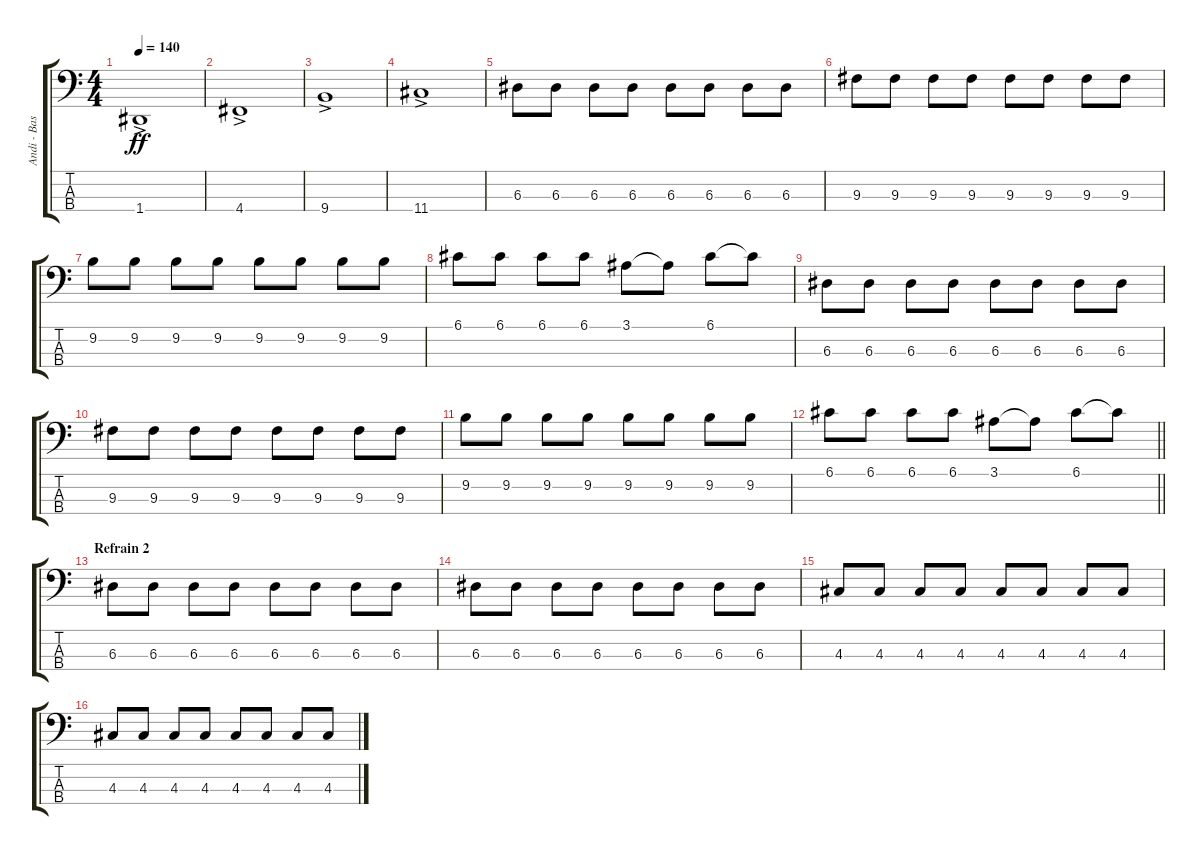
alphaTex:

\track ("Andi - Bass" "Andi - Bas") {instrument electricbassfinger}
\staff {score tabs}
\tuning (G2 D2 A1 D1) {hide}
\ts (4 4)
\tempo 140
\clef f4
\ks c
1.4{ac}.1{dy ff} |
4.4{ac}.1 |
9.4{ac}.1 |
11.4{ac}.1 |
6.3.8 6.3.8 6.3.8 6.3.8 6.3.8 6.3.8 6.3.8 6.3.8 |
9.3.8 9.3.8 9.3.8 9.3.8 9.3.8 9.3.8 9.3.8 9.3.8 |
9.2.8 9.2.8 9.2.8 9.2.8 9.2.8 9.2.8 9.2.8 9.2.8 |
6.1.8 6.1.8 6.1.8 6.1.8 3.1.8 3.1{t}.8 6.1.8 6.1{t}.8 |
6.3.8 6.3.8 6.3.8 6.3.8 6.3.8 6.3.8 6.3.8 6.3.8 |
9.3.8 9.3.8 9.3.8 9.3.8 9.3.8 9.3.8 9.3.8 9.3.8 |
9.2.8 9.2.8 9.2.8 9.2.8 9.2.8 9.2.8 9.2.8 9.2.8 |
\barLineRight lightlight
6.1.8 6.1.8 6.1.8 6.1.8 3.1.8 3.1{t}.8 6.1.8 6.1{t}.8 |
\section ("" "Refrain 2")
6.3.8 6.3.8 6.3.8 6.3.8 6.3.8 6.3.8 6.3.8 6.3.8 |
6.3.8 6.3.8 6.3.8 6.3.8 6.3.8 6.3.8 6.3.8 6.3.8 |
4.3.8 4.3.8 4.3.8 4.3.8 4.3.8 4.3.8 4.3.8 4.3.8 |
4.3.8 4.3.8 4.3.8 4.3.8 4.3.8 4.3.8 4.3.8 4.3.8
